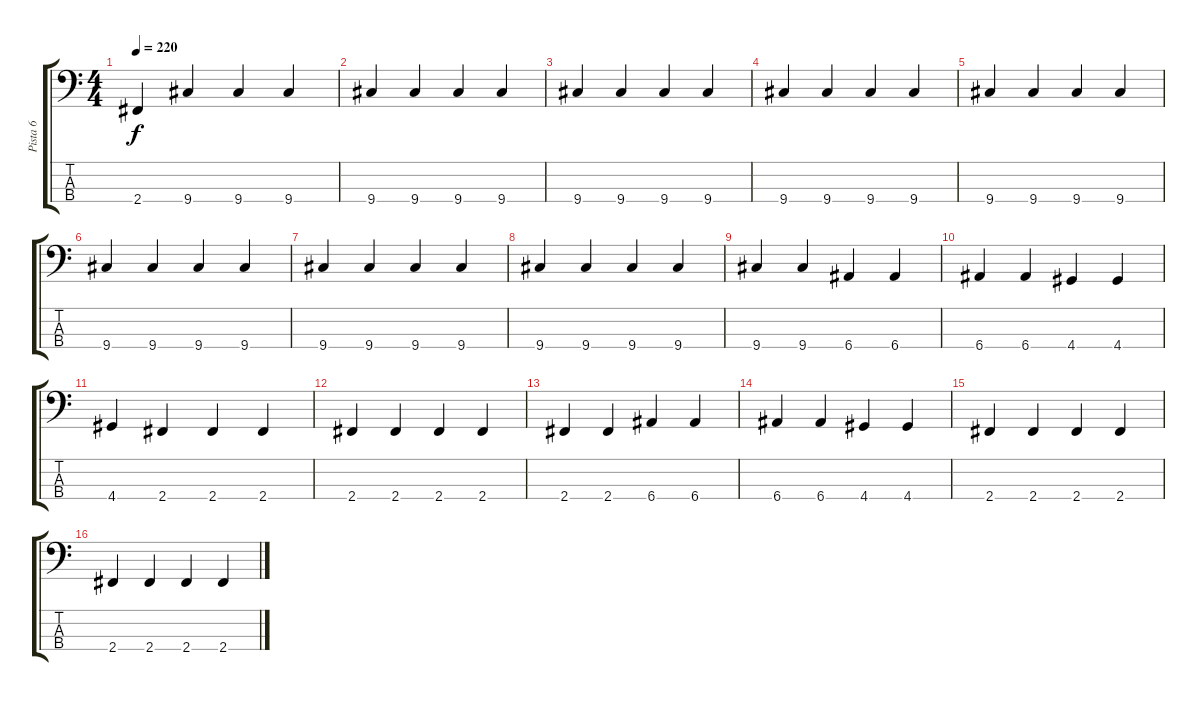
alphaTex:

\track ("Pista 6" "Pista 6") {instrument electricbassfinger}
\staff {score tabs}
\tuning (G2 D2 A1 E1) {hide}
\ts (4 4)
\tempo 220
\clef f4
\ks c
2.4.4{dy f} 9.4.4 9.4.4 9.4.4 |
9.4.4 9.4.4 9.4.4 9.4.4 |
9.4.4 9.4.4 9.4.4 9.4.4 |
9.4.4 9.4.4 9.4.4 9.4.4 |
9.4.4 9.4.4 9.4.4 9.4.4 |
9.4.4 9.4.4 9.4.4 9.4.4 |
9.4.4 9.4.4 9.4.4 9.4.4 |
9.4.4 9.4.4 9.4.4 9.4.4 |
9.4.4 9.4.4 6.4.4 6.4.4 |
6.4.4 6.4.4 4.4.4 4.4.4 |
4.4.4 2.4.4 2.4.4 2.4.4 |
2.4.4 2.4.4 2.4.4 2.4.4 |
2.4.4 2.4.4 6.4.4 6.4.4 |
6.4.4 6.4.4 4.4.4 4.4.4 |
2.4.4 2.4.4 2.4.4 2.4.4 |
2.4.4 2.4.4 2.4.4 2.4.4
